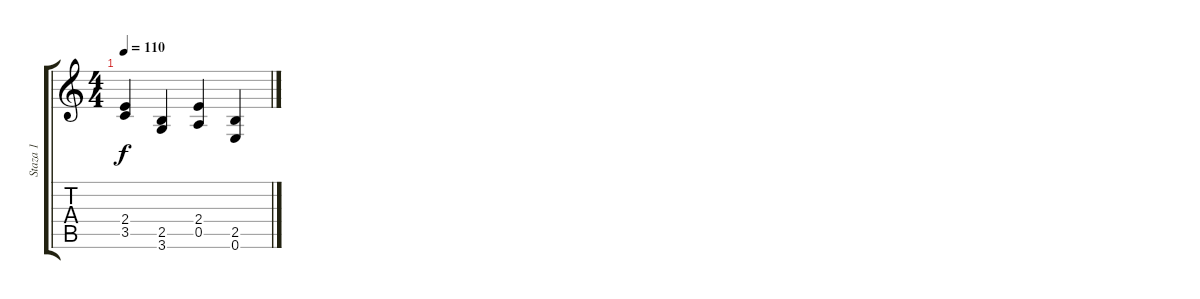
\track ("Staza 1" "Staza 1") {instrument distortionguitar}
\staff {score tabs}
\tuning (E4 B3 G3 D3 A2 E2) {hide}
\ts (4 4)
\tempo 110
\clef g2
\ks c
(2.4 3.5).4{dy f} (2.5 3.6).4 (2.4 0.5).4 (2.5 0.6).4
